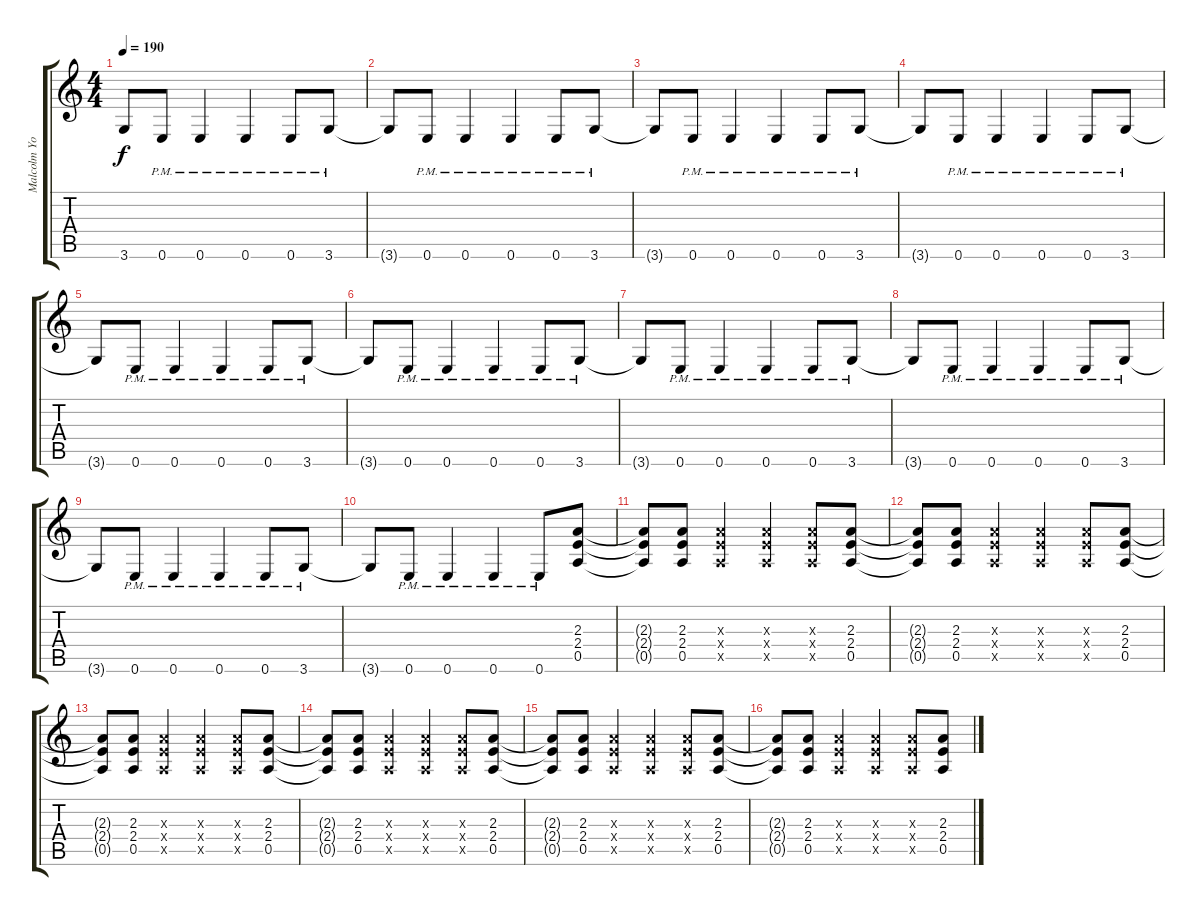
\track ("Malcolm Young (Rhythm Guitar)" "Malcolm Yo") {instrument overdrivenguitar}
\staff {score tabs}
\tuning (E4 B3 G3 D3 A2 E2) {hide}
\ts (4 4)
\tempo 190
\clef g2
\ks c
3.6{t}.8{dy f} 0.6{pm}.8 0.6{pm}.4 0.6{pm}.4 0.6{pm}.8 3.6{pm}.8 |
3.6{t}.8 0.6{pm}.8 0.6{pm}.4 0.6{pm}.4 0.6{pm}.8 3.6{pm}.8 |
3.6{t}.8 0.6{pm}.8 0.6{pm}.4 0.6{pm}.4 0.6{pm}.8 3.6{pm}.8 |
3.6{t}.8 0.6{pm}.8 0.6{pm}.4 0.6{pm}.4 0.6{pm}.8 3.6{pm}.8 |
3.6{t}.8 0.6{pm}.8 0.6{pm}.4 0.6{pm}.4 0.6{pm}.8 3.6{pm}.8 |
3.6{t}.8 0.6{pm}.8 0.6{pm}.4 0.6{pm}.4 0.6{pm}.8 3.6{pm}.8 |
3.6{t}.8 0.6{pm}.8 0.6{pm}.4 0.6{pm}.4 0.6{pm}.8 3.6{pm}.8 |
3.6{t}.8 0.6{pm}.8 0.6{pm}.4 0.6{pm}.4 0.6{pm}.8 3.6{pm}.8 |
3.6{t}.8 0.6{pm}.8 0.6{pm}.4 0.6{pm}.4 0.6{pm}.8 3.6{pm}.8 |
3.6{t}.8 0.6{pm}.8 0.6{pm}.4 0.6{pm}.4 0.6{pm}.8 (2.3 2.4 0.5).8{volume 8 instrument overdrivenguitar} |
(2.3{t} 2.4{t} 0.5{t}).8 (2.3 2.4 0.5).8 (2.3{x} 2.4{x} 0.5{x}).4 (2.3{x} 2.4{x} 0.5{x}).4 (2.3{x} 2.4{x} 0.5{x}).8 (2.3 2.4 0.5).8 |
(2.3{t} 2.4{t} 0.5{t}).8 (2.3 2.4 0.5).8 (2.3{x} 2.4{x} 0.5{x}).4 (2.3{x} 2.4{x} 0.5{x}).4 (2.3{x} 2.4{x} 0.5{x}).8 (2.3 2.4 0.5).8 |
(2.3{t} 2.4{t} 0.5{t}).8 (2.3 2.4 0.5).8 (2.3{x} 2.4{x} 0.5{x}).4 (2.3{x} 2.4{x} 0.5{x}).4 (2.3{x} 2.4{x} 0.5{x}).8 (2.3 2.4 0.5).8 |
(2.3{t} 2.4{t} 0.5{t}).8 (2.3 2.4 0.5).8 (2.3{x} 2.4{x} 0.5{x}).4 (2.3{x} 2.4{x} 0.5{x}).4 (2.3{x} 2.4{x} 0.5{x}).8 (2.3 2.4 0.5).8 |
(2.3{t} 2.4{t} 0.5{t}).8 (2.3 2.4 0.5).8 (2.3{x} 2.4{x} 0.5{x}).4 (2.3{x} 2.4{x} 0.5{x}).4 (2.3{x} 2.4{x} 0.5{x}).8 (2.3 2.4 0.5).8 |
(2.3{t} 2.4{t} 0.5{t}).8 (2.3 2.4 0.5).8 (2.3{x} 2.4{x} 0.5{x}).4 (2.3{x} 2.4{x} 0.5{x}).4 (2.3{x} 2.4{x} 0.5{x}).8 (2.3 2.4 0.5).8
